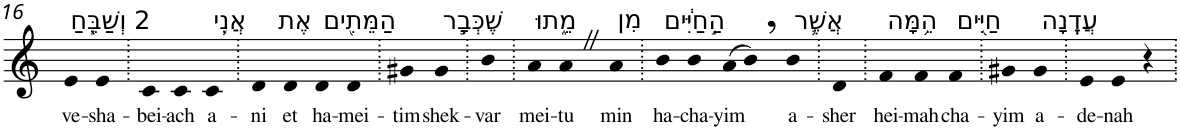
**kern	**text
*part1	*part1
*staff1	*staff1
*I"Piano	*
*I'Pno	*
!!LO:PB:g=z
*clefG2	*
*k[]	*
=16	=16
!LO:TX:a:t=2 וְשַׁבֵּ֧חַ	!
!	!LO:LY:b
4e	ve-
!	!LO:LY:b
4e	-sha-
=17.	=17.
!	!LO:LY:b
4c	-bei-
!	!LO:LY:b
4c	-ach
!LO:TX:a:t=אֲנִ֛י	!
!	!LO:LY:b
4c	a-
=18.	=18.
!	!LO:LY:b
4d	-ni
!LO:TX:a:t=אֶת	!
!	!LO:LY:b
4d	et
!LO:TX:a:t=הַמֵּתִ֖ים	!
!	!LO:LY:b
4d	ha-
!	!LO:LY:b
4d	-mei-
=19.	=19.
!	!LO:LY:b
4g#X	-tim
!LO:TX:a:t=שֶׁכְּבָ֣ר	!
!	!LO:LY:b
4g#	shek-
=20.	=20.
!	!LO:LY:b
4b	-var
=21.	=21.
!LO:TX:a:t=מֵ֑תוּ	!
!	!LO:LY:b
4a	mei-
!	!LO:LY:b
4aZ	-tu
!LO:TX:a:t=מִן	!
!	!LO:LY:b
4a	min
=22.	=22.
!LO:TX:a:t=הַ֣חַיִּ֔ים	!
!	!LO:LY:b
4b	ha-
!	!LO:LY:b
4b	-cha-
!	!LO:LY:b
(>8a	-yim
8b,)	.
!LO:TX:a:t=אֲשֶׁ֛ר	!
!	!LO:LY:b
4b	a-
=23.	=23.
!	!LO:LY:b
4d	-sher
=24.	=24.
!LO:TX:a:t=הֵ֥מָּה	!
!	!LO:LY:b
4f	hei-
!	!LO:LY:b
4f	-mah
!LO:TX:a:t=חַיִּ֖ים	!
!	!LO:LY:b
4f	cha-
=25.	=25.
!	!LO:LY:b
4g#X	-yim
!LO:TX:a:t=עֲדֶֽנָה	!
!	!LO:LY:b
4g#	a-
=26.	=26.
!	!LO:LY:b
4e	-de-
!	!LO:LY:b
4e	-nah
4r	.
=.	=.
*-	*-
